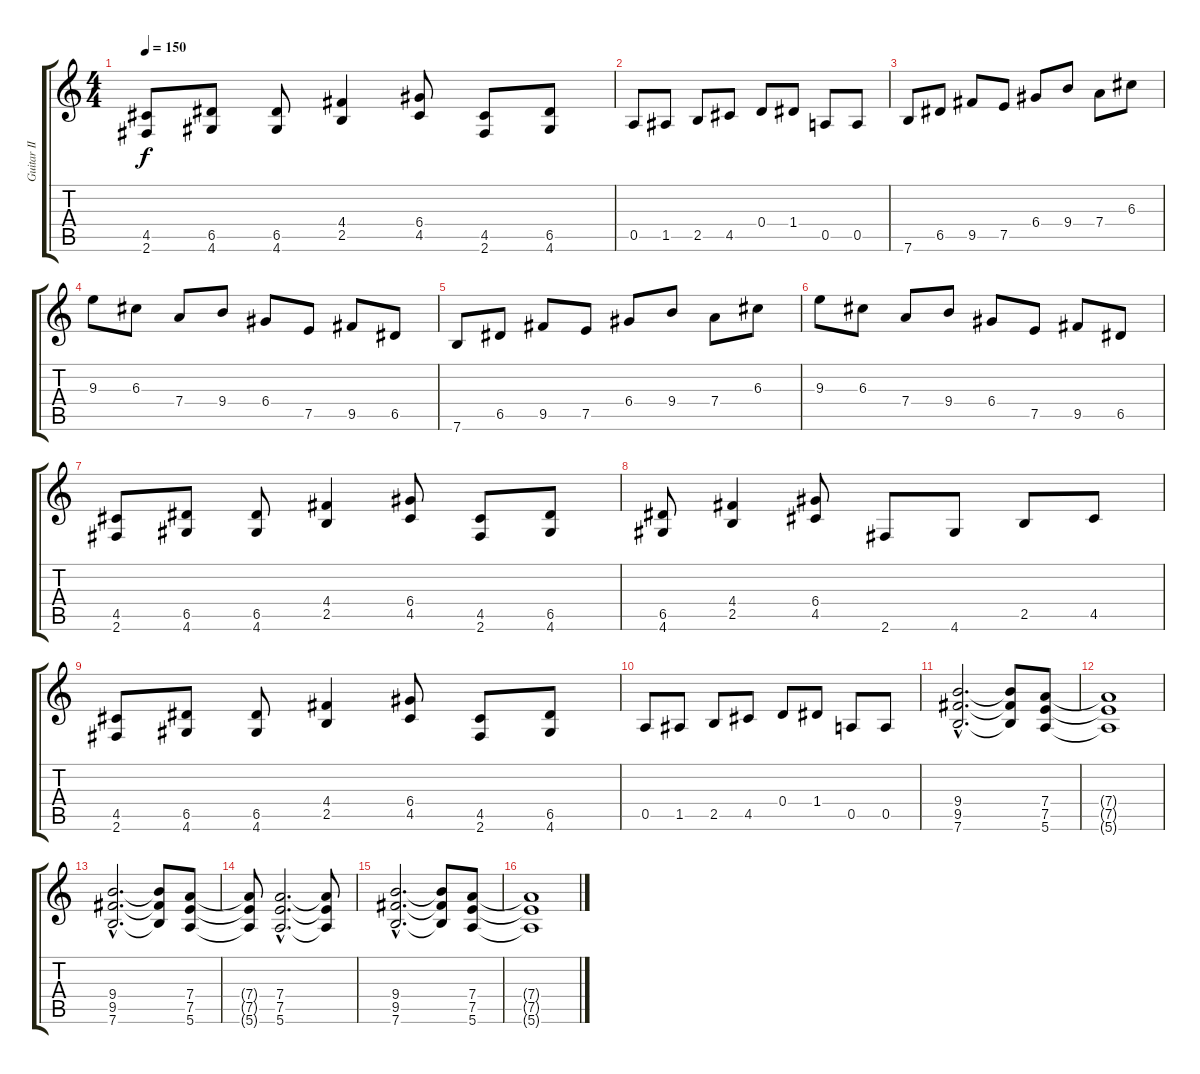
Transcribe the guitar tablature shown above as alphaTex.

\track ("Guitar II" "Guitar II") {instrument distortionguitar}
\staff {score tabs}
\tuning (E4 B3 G3 D3 A2 E2) {hide}
\ts (4 4)
\tempo 150
\clef g2
\ks c
(4.5 2.6).8{dy f} (6.5 4.6).8 (6.5 4.6).8 (4.4 2.5).4 (6.4 4.5).8 (4.5 2.6).8 (6.5 4.6).8 |
0.5.8 1.5.8 2.5.8 4.5.8 0.4.8 1.4.8 0.5.8 0.5.8 |
7.6.8 6.5.8 9.5.8 7.5.8 6.4.8 9.4.8 7.4.8 6.3.8 |
9.3.8 6.3.8 7.4.8 9.4.8 6.4.8 7.5.8 9.5.8 6.5.8 |
7.6.8 6.5.8 9.5.8 7.5.8 6.4.8 9.4.8 7.4.8 6.3.8 |
9.3.8 6.3.8 7.4.8 9.4.8 6.4.8 7.5.8 9.5.8 6.5.8 |
(4.5 2.6).8 (6.5 4.6).8 (6.5 4.6).8 (4.4 2.5).4 (6.4 4.5).8 (4.5 2.6).8 (6.5 4.6).8 |
(6.5 4.6).8 (4.4 2.5).4 (6.4 4.5).8 2.6.8 4.6.8 2.5.8 4.5.8 |
(4.5 2.6).8 (6.5 4.6).8 (6.5 4.6).8 (4.4 2.5).4 (6.4 4.5).8 (4.5 2.6).8 (6.5 4.6).8 |
0.5.8 1.5.8 2.5.8 4.5.8 0.4.8 1.4.8 0.5.8 0.5.8 |
(9.4{hac} 9.5{hac} 7.6{hac}).2{d} (9.4{t} 9.5{t} 7.6{t}).8 (7.4 7.5 5.6).8 |
(7.4{t} 7.5{t} 5.6{t}).1 |
(9.4{hac} 9.5{hac} 7.6{hac}).2{d} (9.4{t} 9.5{t} 7.6{t}).8 (7.4 7.5 5.6).8 |
(7.4{t} 7.5{t} 5.6{t}).8 (7.4{hac} 7.5{hac} 5.6{hac}).2{d} (7.4{t} 7.5{t} 5.6{t}).8 |
(9.4{hac} 9.5{hac} 7.6{hac}).2{d} (9.4{t} 9.5{t} 7.6{t}).8 (7.4 7.5 5.6).8 |
(7.4{t} 7.5{t} 5.6{t}).1
